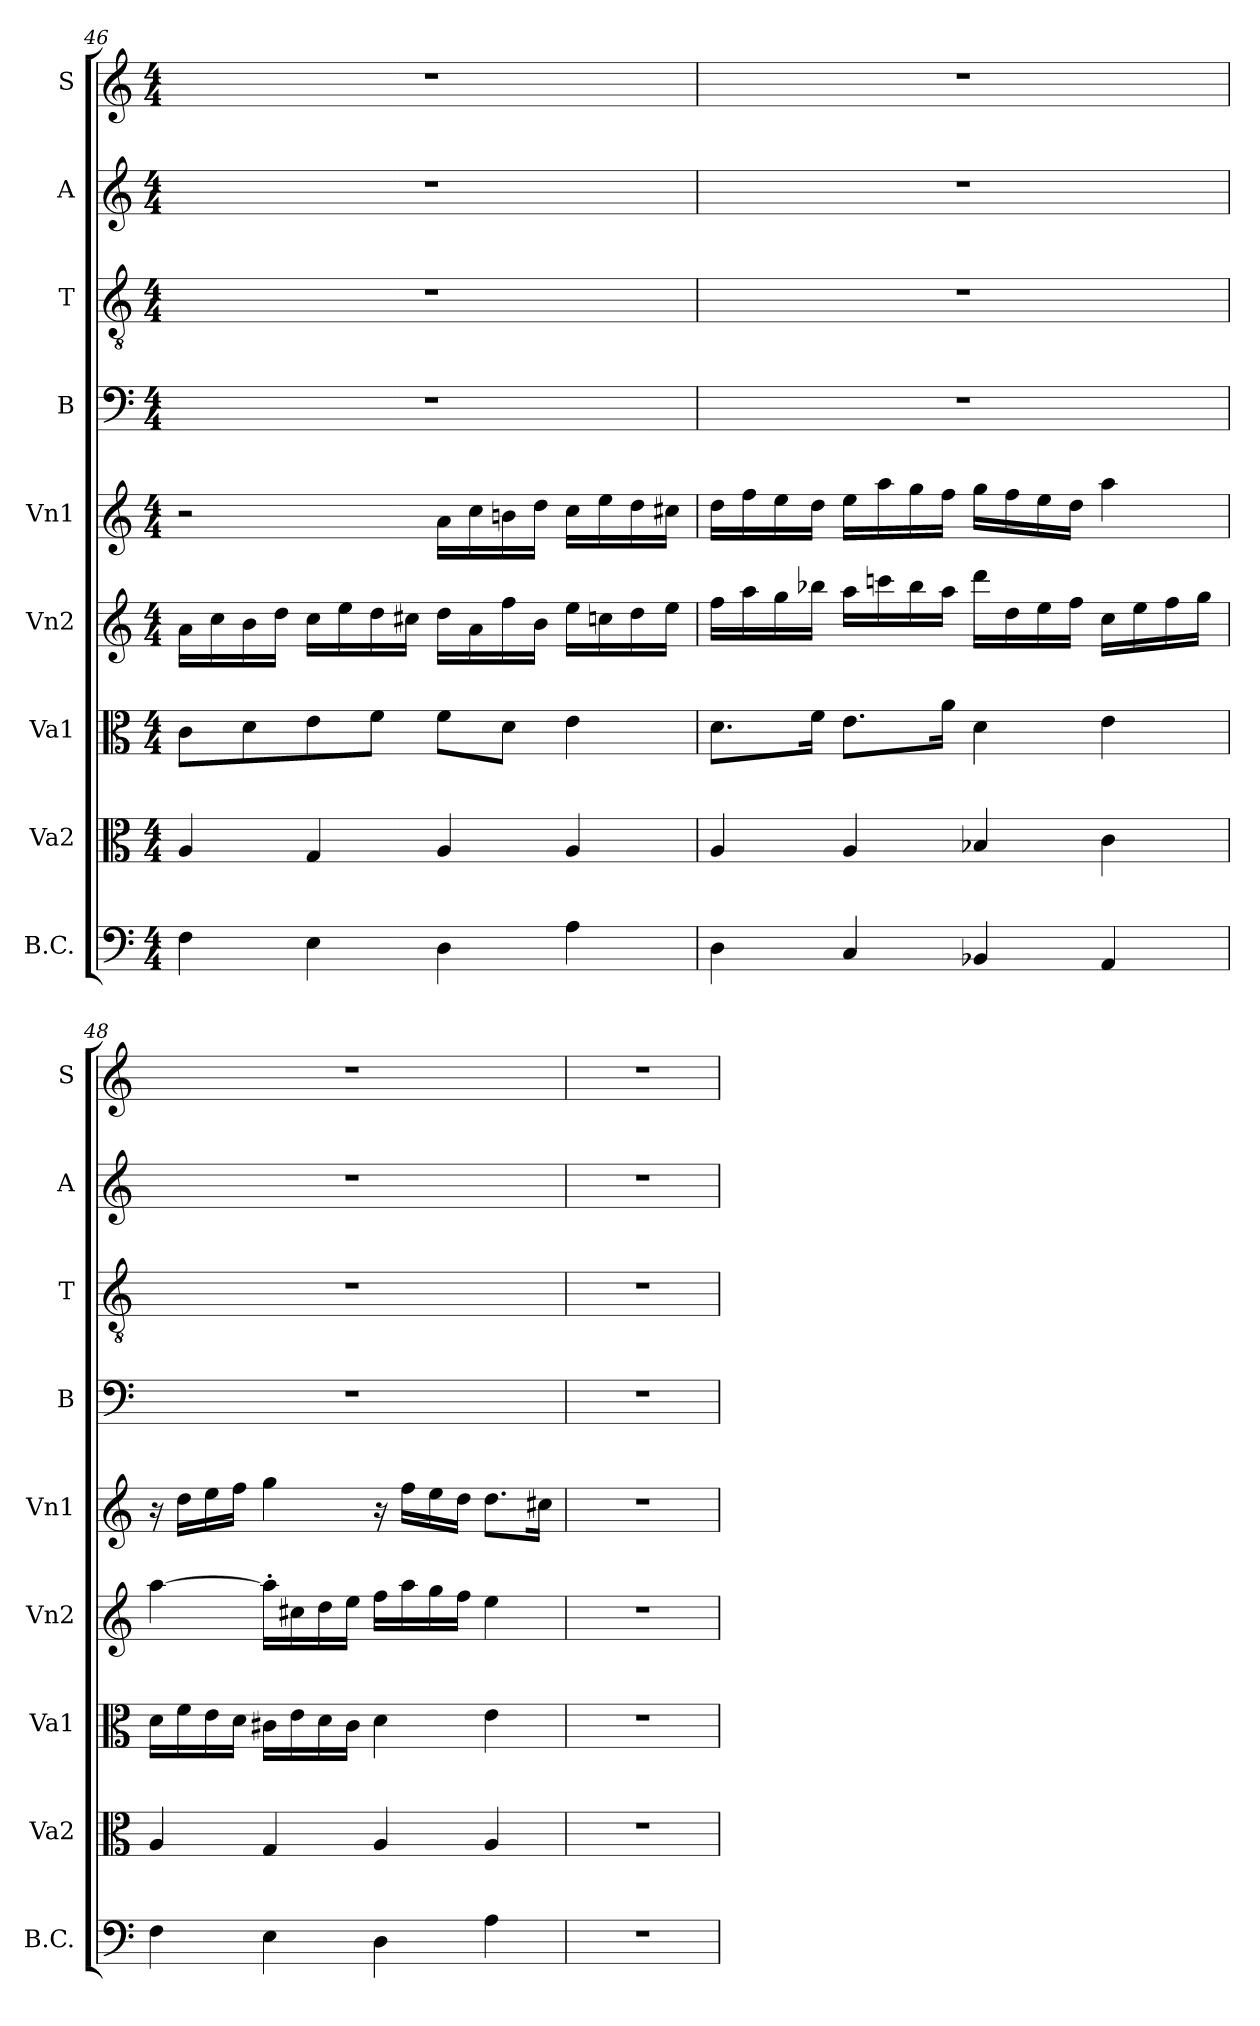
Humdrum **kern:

**kern	**kern	**kern	**kern	**kern	**kern	**kern	**kern	**kern
*part9	*part8	*part7	*part6	*part5	*part4	*part3	*part2	*part1
*staff9	*staff8	*staff7	*staff6	*staff5	*staff4	*staff3	*staff2	*staff1
*I"B.C.	*I"Va2	*I"Va1	*I"Vn2	*I"Vn1	*I"B	*I"T	*I"A	*I"S
*I'B.C.	*I'Va2	*I'Va1	*I'Vn2	*I'Vn1	*I'B	*I'T	*I'A	*I'S
*clefF4	*clefC3	*clefC3	*clefG2	*clefG2	*clefF4	*clefGv2	*clefG2	*clefG2
*	*	*	*	*	*	*ITrd7c12	*	*
*k[]	*k[]	*k[]	*k[]	*k[]	*k[]	*k[]	*k[]	*k[]
*C:	*C:	*C:	*C:	*C:	*C:	*C:	*C:	*C:
*M4/4	*M4/4	*M4/4	*M4/4	*M4/4	*M4/4	*M4/4	*M4/4	*M4/4
=46	=46	=46	=46	=46	=46	=46	=46	=46
4Fi\	4Ai/	8ci\L	16ai\LL	2r	1r	1r	1r	1r
.	.	.	16cci\	.	.	.	.	.
.	.	8di\	16bi\	.	.	.	.	.
.	.	.	16ddi\JJ	.	.	.	.	.
4Ei\	4Gi/	8ei\	16cci\LL	.	.	.	.	.
.	.	.	16eei\	.	.	.	.	.
.	.	8fi\J	16ddi\	.	.	.	.	.
.	.	.	16cc#Xi\JJ	.	.	.	.	.
4Di\	4Ai/	8fi\L	16ddi\LL	16ai\LL	.	.	.	.
.	.	.	16ai\	16cci\	.	.	.	.
.	.	8di\J	16ffi\	16bni\	.	.	.	.
.	.	.	16bi\JJ	16ddi\JJ	.	.	.	.
4Ai\	4Ai/	4ei\	16eei\LL	16cci\LL	.	.	.	.
.	.	.	16ccni\	16eei\	.	.	.	.
.	.	.	16ddi\	16ddi\	.	.	.	.
.	.	.	16eei\JJ	16cc#Xi\JJ	.	.	.	.
!!LO:PB:g=z
=47	=47	=47	=47	=47	=47	=47	=47	=47
4Di\	4Ai/	8.di\L	16ffi\LL	16ddi\LL	1r	1r	1r	1r
.	.	.	16aai\	16ffi\	.	.	.	.
.	.	.	16ggi\	16eei\	.	.	.	.
.	.	16fi\Jk	16bb-Xi\JJ	16ddi\JJ	.	.	.	.
4Ci/	4Ai/	8.ei\L	16aai\LL	16eei\LL	.	.	.	.
.	.	.	16cccni\	16aai\	.	.	.	.
.	.	.	16bb-i\	16ggi\	.	.	.	.
.	.	16ai\Jk	16aai\JJ	16ffi\JJ	.	.	.	.
4BB-Xi/	4B-Xi/	4di\	16dddi\LL	16ggi\LL	.	.	.	.
.	.	.	16ddi\	16ffi\	.	.	.	.
.	.	.	16eei\	16eei\	.	.	.	.
.	.	.	16ffi\JJ	16ddi\JJ	.	.	.	.
4AAi/	4ci\	4ei\	16cci\LL	4aai\	.	.	.	.
.	.	.	16eei\	.	.	.	.	.
.	.	.	16ffi\	.	.	.	.	.
.	.	.	16ggi\JJ	.	.	.	.	.
=48	=48	=48	=48	=48	=48	=48	=48	=48
4Fi\	4Ai/	16di\LL	[4aai\	16r	1r	1r	1r	1r
.	.	16fi\	.	16ddi\LL	.	.	.	.
.	.	16ei\	.	16eei\	.	.	.	.
.	.	16di\JJ	.	16ffi\JJ	.	.	.	.
4Ei\	4Gi/	16c#Xi\LL	16aa'i\LL]	4ggi\	.	.	.	.
.	.	16ei\	16cc#Xi\	.	.	.	.	.
.	.	16di\	16ddi\	.	.	.	.	.
.	.	16c#i\JJ	16eei\JJ	.	.	.	.	.
4Di\	4Ai/	4di\	16ffi\LL	16r	.	.	.	.
.	.	.	16aai\	16ffi\LL	.	.	.	.
.	.	.	16ggi\	16eei\	.	.	.	.
.	.	.	16ffi\JJ	16ddi\JJ	.	.	.	.
4Ai\	4Ai/	4ei\	4eei\	8.ddi\L	.	.	.	.
.	.	.	.	16cc#Xi\Jk	.	.	.	.
=49	=49	=49	=49	=49	=49	=49	=49	=49
1r	1r	1r	1r	1r	1r	1r	1r	1r
=	=	=	=	=	=	=	=	=
*-	*-	*-	*-	*-	*-	*-	*-	*-
